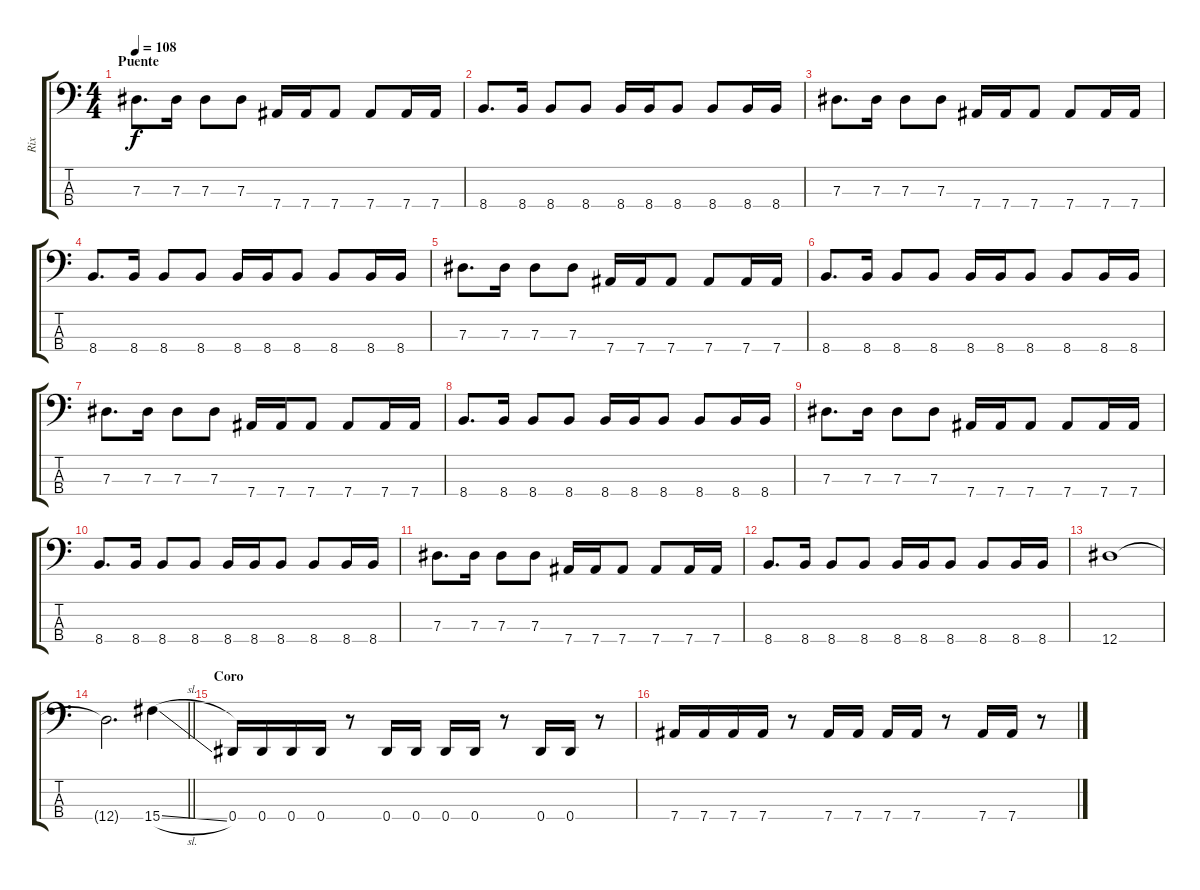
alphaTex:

\track ("Rix" "Rix") {instrument electricbasspick}
\staff {score tabs}
\tuning (Gb2 Db2 Ab1 Eb1) {hide}
\ts (4 4)
\section ("" "Puente")
\tempo 108
\clef f4
\ks c
7.3.8{d dy f} 7.3.16 7.3.8 7.3.8 7.4.16 7.4.16 7.4.8 7.4.8 7.4.16 7.4.16 |
8.4.8{d} 8.4.16 8.4.8 8.4.8 8.4.16 8.4.16 8.4.8 8.4.8 8.4.16 8.4.16 |
7.3.8{d} 7.3.16 7.3.8 7.3.8 7.4.16 7.4.16 7.4.8 7.4.8 7.4.16 7.4.16 |
8.4.8{d} 8.4.16 8.4.8 8.4.8 8.4.16 8.4.16 8.4.8 8.4.8 8.4.16 8.4.16 |
7.3.8{d} 7.3.16 7.3.8 7.3.8 7.4.16 7.4.16 7.4.8 7.4.8 7.4.16 7.4.16 |
8.4.8{d} 8.4.16 8.4.8 8.4.8 8.4.16 8.4.16 8.4.8 8.4.8 8.4.16 8.4.16 |
7.3.8{d} 7.3.16 7.3.8 7.3.8 7.4.16 7.4.16 7.4.8 7.4.8 7.4.16 7.4.16 |
8.4.8{d} 8.4.16 8.4.8 8.4.8 8.4.16 8.4.16 8.4.8 8.4.8 8.4.16 8.4.16 |
7.3.8{d} 7.3.16 7.3.8 7.3.8 7.4.16 7.4.16 7.4.8 7.4.8 7.4.16 7.4.16 |
8.4.8{d} 8.4.16 8.4.8 8.4.8 8.4.16 8.4.16 8.4.8 8.4.8 8.4.16 8.4.16 |
7.3.8{d} 7.3.16 7.3.8 7.3.8 7.4.16 7.4.16 7.4.8 7.4.8 7.4.16 7.4.16 |
8.4.8{d} 8.4.16 8.4.8 8.4.8 8.4.16 8.4.16 8.4.8 8.4.8 8.4.16 8.4.16 |
12.4.1 |
\barLineRight lightlight
12.4{t}.2{d} 15.4{sl}.4 |
\section ("" "Coro")
0.4.16 0.4.16 0.4.16 0.4.16 r.8 0.4.16 0.4.16 0.4.16 0.4.16 r.8 0.4.16 0.4.16 r.8 |
7.4.16 7.4.16 7.4.16 7.4.16 r.8 7.4.16 7.4.16 7.4.16 7.4.16 r.8 7.4.16 7.4.16 r.8
